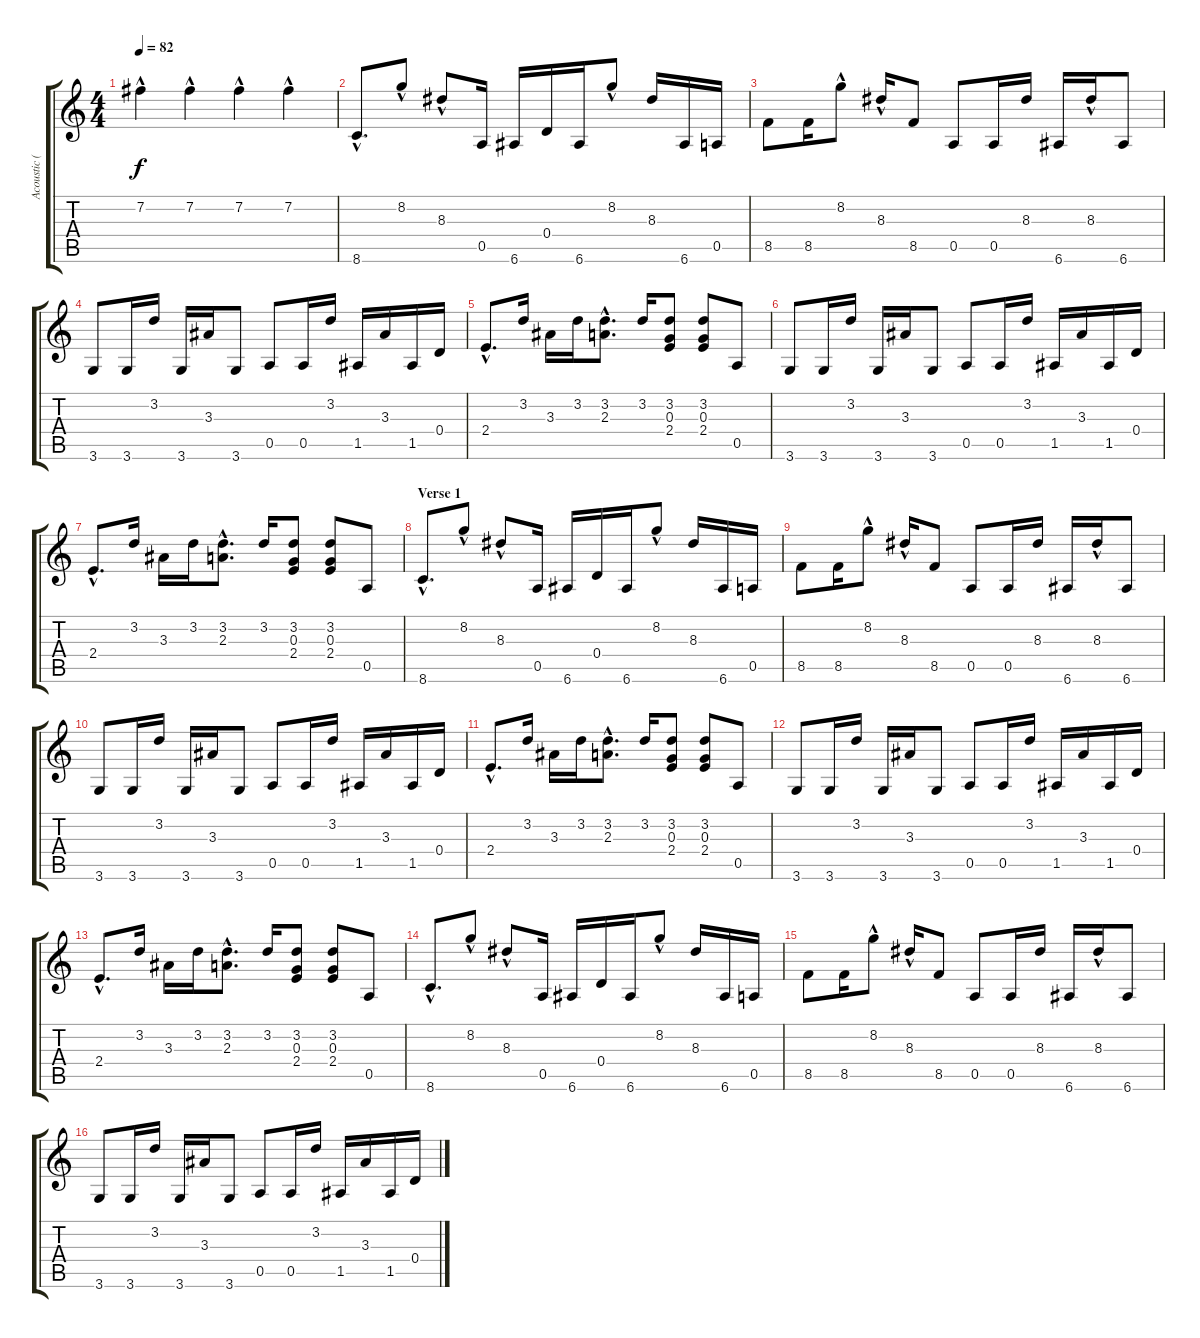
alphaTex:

\track ("Acoustic (thom)" "Acoustic (") {instrument acousticguitarsteel}
\staff {score tabs}
\tuning (E4 B3 G3 D3 A2 E2) {hide}
\ts (4 4)
\tempo 82
\clef g2
\ks c
7.2{hac}.4{dy f instrument ocarina} 7.2{hac}.4 7.2{hac}.4 7.2{hac}.4 |
8.6{hac}.8{d instrument acousticguitarsteel} 8.2{hac}.8 8.3{hac}.8 0.5.16 6.6.16 0.4.16 6.6.16 8.2{hac}.8 8.3.16 6.6.16 0.5.16 |
8.5.8 8.5.16 8.2{hac}.8 8.3{hac}.16 8.5.8 0.5.8 0.5.16 8.3.16 6.6.16 8.3{hac}.16 6.6.8 |
3.6.8 3.6.16 3.2.16 3.6.16 3.3.16 3.6.8 0.5.8 0.5.16 3.2.16 1.5.16 3.3.16 1.5.16 0.4.16 |
2.4{hac}.8{d} 3.2.16 3.3.16 3.2.16 (3.2{hac} 2.3{hac}).8{d} 3.2.16 (3.2 0.3 2.4).8 (3.2 0.3 2.4).8 0.5.8 |
3.6.8 3.6.16 3.2.16 3.6.16 3.3.16 3.6.8 0.5.8 0.5.16 3.2.16 1.5.16 3.3.16 1.5.16 0.4.16 |
2.4{hac}.8{d} 3.2.16 3.3.16 3.2.16 (3.2{hac} 2.3{hac}).8{d} 3.2.16 (3.2 0.3 2.4).8 (3.2 0.3 2.4).8 0.5.8 |
\section ("" "Verse 1")
8.6{hac}.8{d} 8.2{hac}.8 8.3{hac}.8 0.5.16 6.6.16 0.4.16 6.6.16 8.2{hac}.8 8.3.16 6.6.16 0.5.16 |
8.5.8 8.5.16 8.2{hac}.8 8.3{hac}.16 8.5.8 0.5.8 0.5.16 8.3.16 6.6.16 8.3{hac}.16 6.6.8 |
3.6.8 3.6.16 3.2.16 3.6.16 3.3.16 3.6.8 0.5.8 0.5.16 3.2.16 1.5.16 3.3.16 1.5.16 0.4.16 |
2.4{hac}.8{d} 3.2.16 3.3.16 3.2.16 (3.2{hac} 2.3{hac}).8{d} 3.2.16 (3.2 0.3 2.4).8 (3.2 0.3 2.4).8 0.5.8 |
3.6.8 3.6.16 3.2.16 3.6.16 3.3.16 3.6.8 0.5.8 0.5.16 3.2.16 1.5.16 3.3.16 1.5.16 0.4.16 |
2.4{hac}.8{d} 3.2.16 3.3.16 3.2.16 (3.2{hac} 2.3{hac}).8{d} 3.2.16 (3.2 0.3 2.4).8 (3.2 0.3 2.4).8 0.5.8 |
8.6{hac}.8{d} 8.2{hac}.8 8.3{hac}.8 0.5.16 6.6.16 0.4.16 6.6.16 8.2{hac}.8 8.3.16 6.6.16 0.5.16 |
8.5.8 8.5.16 8.2{hac}.8 8.3{hac}.16 8.5.8 0.5.8 0.5.16 8.3.16 6.6.16 8.3{hac}.16 6.6.8 |
3.6.8 3.6.16 3.2.16 3.6.16 3.3.16 3.6.8 0.5.8 0.5.16 3.2.16 1.5.16 3.3.16 1.5.16 0.4.16
